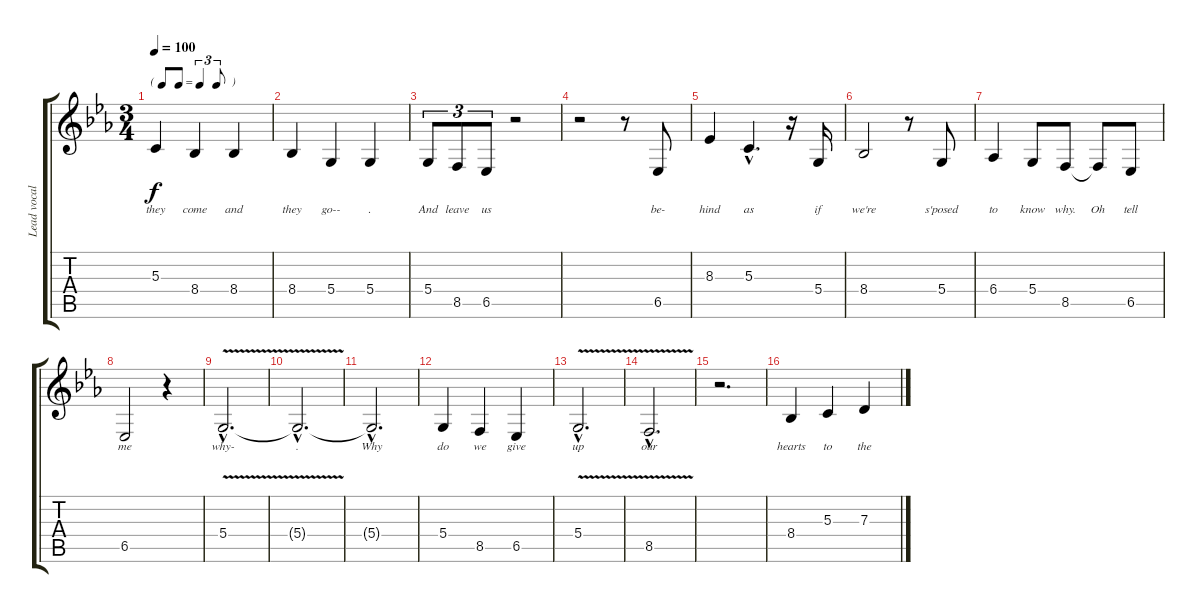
\track ("Lead vocal - Walsh" "Lead vocal") {instrument brightacousticpiano}
\staff {score tabs}
\tuning (E4 B3 G3 D3 A2 E2) {hide}
\ts (3 4)
\tf triplet8th
\tempo 100
\clef g2
\ks eb
5.3.4{lyrics (0 "they") lyrics (1 "") lyrics (2 "") lyrics (3 "") lyrics (4 "") dy f} 8.4.4{lyrics (0 "come") lyrics (1 "") lyrics (2 "") lyrics (3 "") lyrics (4 "")} 8.4.4{lyrics (0 "and") lyrics (1 "") lyrics (2 "") lyrics (3 "") lyrics (4 "")} |
8.4.4{lyrics (0 "they") lyrics (1 "") lyrics (2 "") lyrics (3 "") lyrics (4 "")} 5.4.4{lyrics (0 "go--") lyrics (1 "") lyrics (2 "") lyrics (3 "") lyrics (4 "")} 5.4.4{lyrics (0 ".") lyrics (1 "") lyrics (2 "") lyrics (3 "") lyrics (4 "")} |
5.4.8{tu (3 2) lyrics (0 "And") lyrics (1 "") lyrics (2 "") lyrics (3 "") lyrics (4 "")} 8.5.8{tu (3 2) lyrics (0 "leave") lyrics (1 "") lyrics (2 "") lyrics (3 "") lyrics (4 "")} 6.5.8{tu (3 2) lyrics (0 "us") lyrics (1 "") lyrics (2 "") lyrics (3 "") lyrics (4 "")} r.2 |
r.2 r.8 6.5.8{lyrics (0 "be-") lyrics (1 "") lyrics (2 "") lyrics (3 "") lyrics (4 "")} |
8.3.4{lyrics (0 "hind") lyrics (1 "") lyrics (2 "") lyrics (3 "") lyrics (4 "")} 5.3{hac}.4{d lyrics (0 "as") lyrics (1 "") lyrics (2 "") lyrics (3 "") lyrics (4 "")} r.16 5.4.16{lyrics (0 "if") lyrics (1 "") lyrics (2 "") lyrics (3 "") lyrics (4 "")} |
8.4.2{lyrics (0 "we're") lyrics (1 "") lyrics (2 "") lyrics (3 "") lyrics (4 "")} r.8 5.4.8{lyrics (0 "s'posed") lyrics (1 "") lyrics (2 "") lyrics (3 "") lyrics (4 "")} |
6.4.4{lyrics (0 "to") lyrics (1 "") lyrics (2 "") lyrics (3 "") lyrics (4 "")} 5.4.8{lyrics (0 "know") lyrics (1 "") lyrics (2 "") lyrics (3 "") lyrics (4 "")} 8.5.8{lyrics (0 "why.") lyrics (1 "") lyrics (2 "") lyrics (3 "") lyrics (4 "")} 8.5{t}.8{lyrics (0 "Oh") lyrics (1 "") lyrics (2 "") lyrics (3 "") lyrics (4 "")} 6.5.8{lyrics (0 "tell") lyrics (1 "") lyrics (2 "") lyrics (3 "") lyrics (4 "")} |
6.5.2{lyrics (0 "me") lyrics (1 "") lyrics (2 "") lyrics (3 "") lyrics (4 "")} r.4 |
5.4{v hac}.2{d lyrics (0 "why-") lyrics (1 "") lyrics (2 "") lyrics (3 "") lyrics (4 "")} |
5.4{hac t}.2{d lyrics (0 ".") lyrics (1 "") lyrics (2 "") lyrics (3 "") lyrics (4 "")} |
5.4{hac t}.2{d lyrics (0 "Why") lyrics (1 "") lyrics (2 "") lyrics (3 "") lyrics (4 "")} |
5.4.4{lyrics (0 "do") lyrics (1 "") lyrics (2 "") lyrics (3 "") lyrics (4 "")} 8.5.4{lyrics (0 "we") lyrics (1 "") lyrics (2 "") lyrics (3 "") lyrics (4 "")} 6.5.4{lyrics (0 "give") lyrics (1 "") lyrics (2 "") lyrics (3 "") lyrics (4 "")} |
5.4{v hac}.2{d lyrics (0 "up") lyrics (1 "") lyrics (2 "") lyrics (3 "") lyrics (4 "")} |
8.5{v hac}.2{d lyrics (0 "our") lyrics (1 "") lyrics (2 "") lyrics (3 "") lyrics (4 "")} |
r.2{d} |
8.4.4{lyrics (0 "hearts") lyrics (1 "") lyrics (2 "") lyrics (3 "") lyrics (4 "")} 5.3.4{lyrics (0 "to") lyrics (1 "") lyrics (2 "") lyrics (3 "") lyrics (4 "")} 7.3.4{lyrics (0 "the") lyrics (1 "") lyrics (2 "") lyrics (3 "") lyrics (4 "")}
